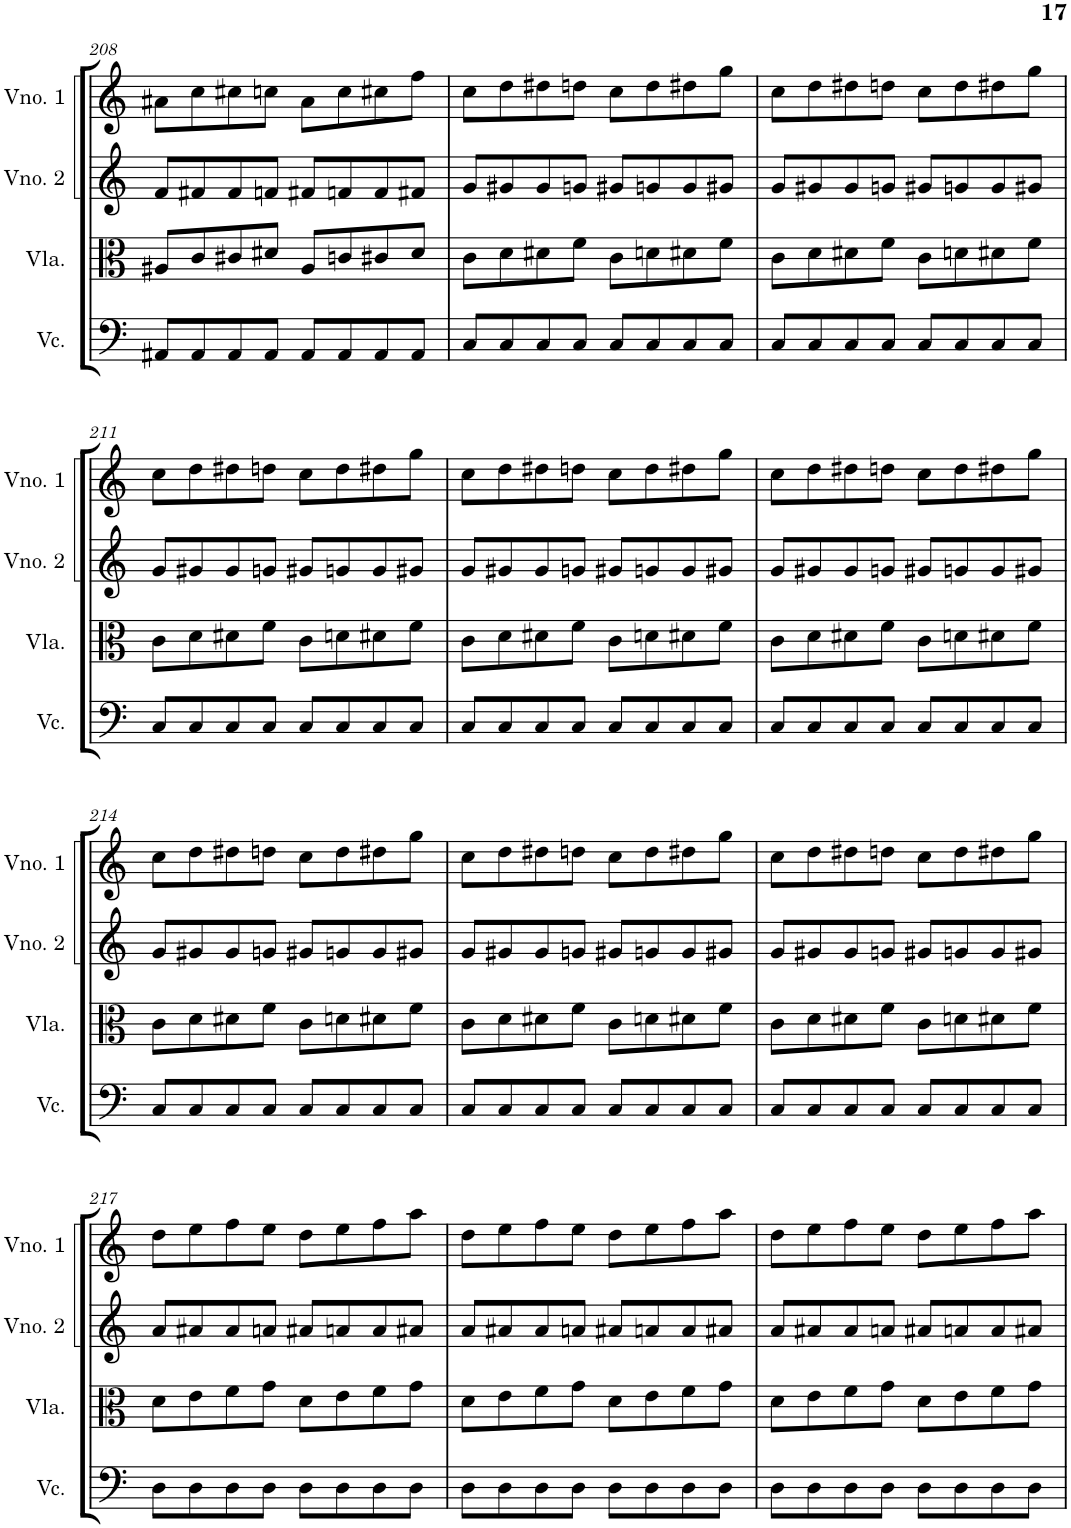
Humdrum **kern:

**kern	**kern	**kern	**kern
*part4	*part3	*part2	*part1
*staff4	*staff3	*staff2	*staff1
*I"Violoncelo	*I"Viola	*I"Violino 2	*I"Violino 1
*I'Vc.	*I'Vla.	*I'Vno. 2	*I'Vno. 1
!!LO:PB:g=z
*clefF4	*clefC3	*clefG2	*clefG2
*k[]	*k[]	*k[]	*k[]
*M4/4	*M4/4	*M4/4	*M4/4
=208	=208	=208	=208
8AA#X/L	8A#X/L	8f/L	8a#X\L
8AA#/	8c/	8f#X/	8cc\
8AA#/	8c#X/	8f#/	8cc#X\
8AA#/J	8d#X/J	8fn/J	8ccn\J
8AA#/L	8A#/L	8f#X/L	8a#\L
8AA#/	8cn/	8fn/	8cc\
8AA#/	8c#X/	8f/	8cc#X\
8AA#/J	8d#/J	8f#X/J	8ff\J
=209	=209	=209	=209
8C/L	8c\L	8g/L	8cc\L
8C/	8d\	8g#X/	8dd\
8C/	8d#X\	8g#/	8dd#X\
8C/J	8f\J	8gn/J	8ddn\J
8C/L	8c\L	8g#X/L	8cc\L
8C/	8dn\	8gn/	8dd\
8C/	8d#X\	8g/	8dd#X\
8C/J	8f\J	8g#X/J	8gg\J
=210	=210	=210	=210
8C/L	8c\L	8g/L	8cc\L
8C/	8d\	8g#X/	8dd\
8C/	8d#X\	8g#/	8dd#X\
8C/J	8f\J	8gn/J	8ddn\J
8C/L	8c\L	8g#X/L	8cc\L
8C/	8dn\	8gn/	8dd\
8C/	8d#X\	8g/	8dd#X\
8C/J	8f\J	8g#X/J	8gg\J
!!LO:LB:g=z
=211	=211	=211	=211
8C/L	8c\L	8g/L	8cc\L
8C/	8d\	8g#X/	8dd\
8C/	8d#X\	8g#/	8dd#X\
8C/J	8f\J	8gn/J	8ddn\J
8C/L	8c\L	8g#X/L	8cc\L
8C/	8dn\	8gn/	8dd\
8C/	8d#X\	8g/	8dd#X\
8C/J	8f\J	8g#X/J	8gg\J
=212	=212	=212	=212
8C/L	8c\L	8g/L	8cc\L
8C/	8d\	8g#X/	8dd\
8C/	8d#X\	8g#/	8dd#X\
8C/J	8f\J	8gn/J	8ddn\J
8C/L	8c\L	8g#X/L	8cc\L
8C/	8dn\	8gn/	8dd\
8C/	8d#X\	8g/	8dd#X\
8C/J	8f\J	8g#X/J	8gg\J
=213	=213	=213	=213
8C/L	8c\L	8g/L	8cc\L
8C/	8d\	8g#X/	8dd\
8C/	8d#X\	8g#/	8dd#X\
8C/J	8f\J	8gn/J	8ddn\J
8C/L	8c\L	8g#X/L	8cc\L
8C/	8dn\	8gn/	8dd\
8C/	8d#X\	8g/	8dd#X\
8C/J	8f\J	8g#X/J	8gg\J
!!LO:LB:g=z
=214	=214	=214	=214
8C/L	8c\L	8g/L	8cc\L
8C/	8d\	8g#X/	8dd\
8C/	8d#X\	8g#/	8dd#X\
8C/J	8f\J	8gn/J	8ddn\J
8C/L	8c\L	8g#X/L	8cc\L
8C/	8dn\	8gn/	8dd\
8C/	8d#X\	8g/	8dd#X\
8C/J	8f\J	8g#X/J	8gg\J
=215	=215	=215	=215
8C/L	8c\L	8g/L	8cc\L
8C/	8d\	8g#X/	8dd\
8C/	8d#X\	8g#/	8dd#X\
8C/J	8f\J	8gn/J	8ddn\J
8C/L	8c\L	8g#X/L	8cc\L
8C/	8dn\	8gn/	8dd\
8C/	8d#X\	8g/	8dd#X\
8C/J	8f\J	8g#X/J	8gg\J
=216	=216	=216	=216
8C/L	8c\L	8g/L	8cc\L
8C/	8d\	8g#X/	8dd\
8C/	8d#X\	8g#/	8dd#X\
8C/J	8f\J	8gn/J	8ddn\J
8C/L	8c\L	8g#X/L	8cc\L
8C/	8dn\	8gn/	8dd\
8C/	8d#X\	8g/	8dd#X\
8C/J	8f\J	8g#X/J	8gg\J
!!LO:LB:g=z
=217	=217	=217	=217
8D\L	8d\L	8a/L	8dd\L
8D\	8e\	8a#X/	8ee\
8D\	8f\	8a#/	8ff\
8D\J	8g\J	8an/J	8ee\J
8D\L	8d\L	8a#X/L	8dd\L
8D\	8e\	8an/	8ee\
8D\	8f\	8a/	8ff\
8D\J	8g\J	8a#X/J	8aa\J
=218	=218	=218	=218
8D\L	8d\L	8a/L	8dd\L
8D\	8e\	8a#X/	8ee\
8D\	8f\	8a#/	8ff\
8D\J	8g\J	8an/J	8ee\J
8D\L	8d\L	8a#X/L	8dd\L
8D\	8e\	8an/	8ee\
8D\	8f\	8a/	8ff\
8D\J	8g\J	8a#X/J	8aa\J
=219	=219	=219	=219
8D\L	8d\L	8a/L	8dd\L
8D\	8e\	8a#X/	8ee\
8D\	8f\	8a#/	8ff\
8D\J	8g\J	8an/J	8ee\J
8D\L	8d\L	8a#X/L	8dd\L
8D\	8e\	8an/	8ee\
8D\	8f\	8a/	8ff\
8D\J	8g\J	8a#X/J	8aa\J
=	=	=	=
*-	*-	*-	*-
